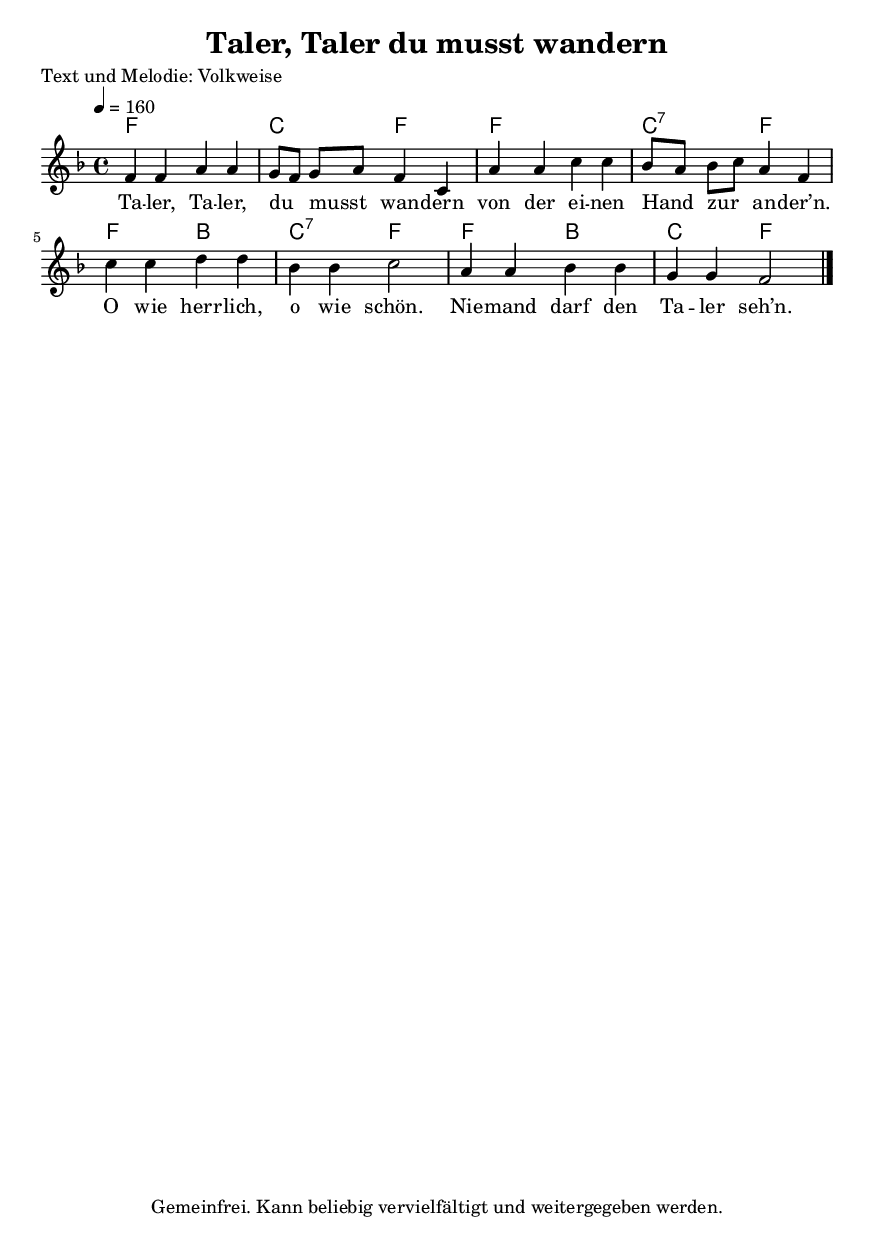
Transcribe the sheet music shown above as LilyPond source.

\include "deutsch.ly"
\include "default.ly"

\version "2.12.3"
\header {
  title = "Taler, Taler du musst wandern"
  poet = "Text und Melodie: Volkweise"
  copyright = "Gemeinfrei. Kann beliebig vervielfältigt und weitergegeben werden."
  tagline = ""
id="8e7b159e9db805f77945247f8d043e8226b36d71"
}

#(set-global-staff-size 16)

akkorde = \chordmode {\germanChords
  f1 | c2 f | f1 | c2:7 f |
  f2 b | c:7 f | f b | c f |
}

melodie = \relative c' {
  f4 f a a | g8[ f] g[ a] f4 c | a' a c c | b8[ a] b[ c] a4 f |
  c' c d d | b b c2 | a4 a b b | g g f2 \bar "|."
}

text = \lyricmode {
  Ta -- ler, Ta -- ler, du musst wan -- dern
  von der ei -- nen Hand zur an -- der’n.
  O wie herr -- lich, o wie schön.
  Nie -- mand darf den Ta -- ler seh’n.
}

\score {
  <<
    \new ChordNames { \akkorde }
    \new Voice = "Lied" {
      \autoBeamOff
      \clef "treble"
      \time 4/4
      \key f\major
      \tempo 4 = 160
      \melodie
    }
    \new Lyrics \lyricsto "Lied" { \text }
  >>
 \layout {}
 \midi {}
}

 % some settings % vim: sw=2 et
